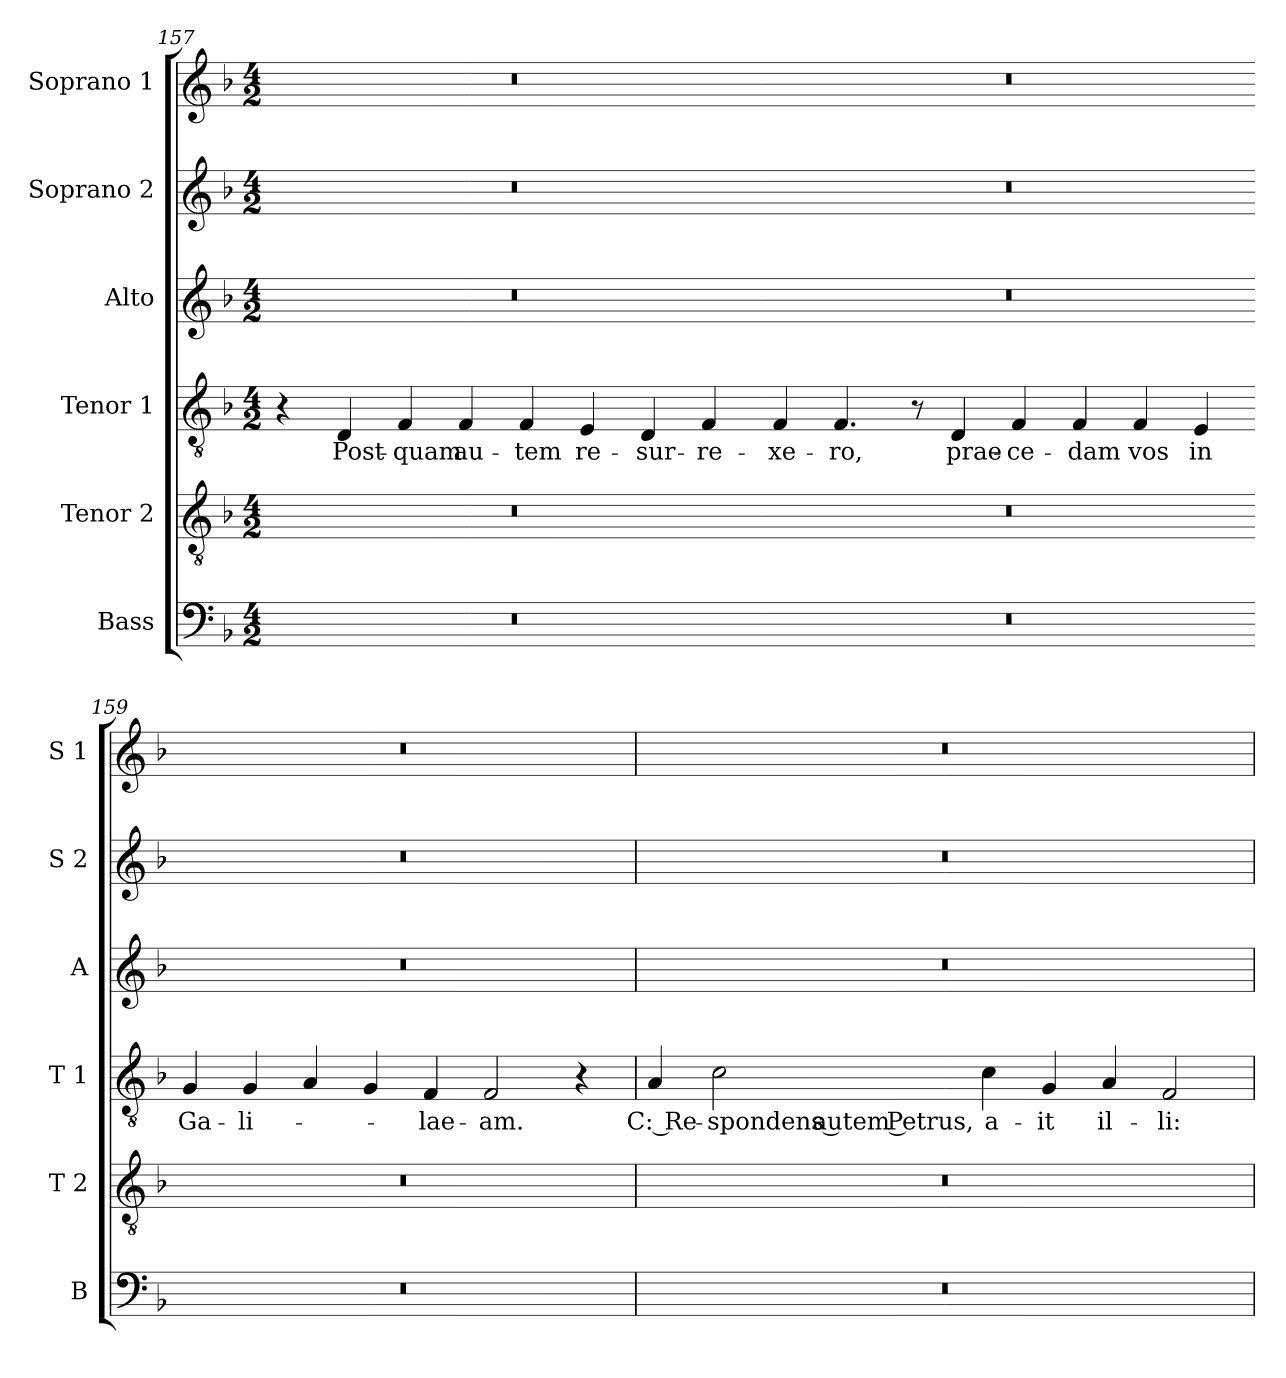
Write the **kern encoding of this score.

**kern	**kern	**kern	**text	**kern	**kern	**kern
*part6	*part5	*part4	*part4	*part3	*part2	*part1
*staff6	*staff5	*staff4	*staff4	*staff3	*staff2	*staff1
*I"Bass	*I"Tenor 2	*I"Tenor 1	*	*I"Alto	*I"Soprano 2	*I"Soprano 1
*I'B	*I'T 2	*I'T 1	*	*I'A	*I'S 2	*I'S 1
!!LO:LB:g=z
*clefF4	*clefGv2	*clefGv2	*	*clefG2	*clefG2	*clefG2
*k[b-]	*k[b-]	*k[b-]	*	*k[b-]	*k[b-]	*k[b-]
*F:	*F:	*F:	*	*F:	*F:	*F:
*M4/2	*M4/2	*M4/2	*	*M4/2	*M4/2	*M4/2
=157	=157	=157	=157	=157	=157	=157
0r	0r	4r	.	0r	0r	0r
!	!	!	!LO:LY:b	!	!	!
.	.	4D/	Post-	.	.	.
!	!	!	!LO:LY:b	!	!	!
.	.	4F/	-quam	.	.	.
!	!	!	!LO:LY:b	!	!	!
.	.	4F/	au-	.	.	.
!	!	!	!LO:LY:b	!	!	!
.	.	4F/	-tem	.	.	.
!	!	!	!LO:LY:b	!	!	!
.	.	4E/	re-	.	.	.
!	!	!	!LO:LY:b	!	!	!
.	.	4D/	-sur-	.	.	.
!	!	!	!LO:LY:b	!	!	!
.	.	4F/	-re-	.	.	.
=158-	=158-	=158-	=158-	=158-	=158-	=158-
!	!	!	!LO:LY:b	!	!	!
0r	0r	4F/	-xe-	0r	0r	0r
!	!	!	!LO:LY:b	!	!	!
.	.	4.F/	-ro,	.	.	.
.	.	8r	.	.	.	.
!	!	!	!LO:LY:b	!	!	!
.	.	4D/	prae-	.	.	.
!	!	!	!LO:LY:b	!	!	!
.	.	4F/	-ce-	.	.	.
!	!	!	!LO:LY:b	!	!	!
.	.	4F/	-dam	.	.	.
!	!	!	!LO:LY:b	!	!	!
.	.	4F/	vos	.	.	.
!	!	!	!LO:LY:b	!	!	!
.	.	4E/	in	.	.	.
=159-	=159-	=159-	=159-	=159-	=159-	=159-
!	!	!	!LO:LY:b	!	!	!
0r	0r	4G/	Ga-	0r	0r	0r
!	!	!	!LO:LY:b	!	!	!
.	.	4G/	-li-	.	.	.
.	.	4A/	.	.	.	.
.	.	4G/	.	.	.	.
!	!	!	!LO:LY:b	!	!	!
.	.	4F/	-lae-	.	.	.
!	!	!	!LO:LY:b	!	!	!
.	.	2F/	-am.	.	.	.
.	.	4r	.	.	.	.
!!LO:LB:g=z
=160	=160	=160	=160	=160	=160	=160
!	!	!	!LO:LY:b	!	!	!
0r	0r	4A/	C: Re-	0r	0r	0r
!	!	!	!LO:LY:b	!	!	!
.	.	2c\	-spondens autem Petrus,	.	.	.
!	!	!	!LO:LY:b	!	!	!
.	.	4c\	a-	.	.	.
!	!	!	!LO:LY:b	!	!	!
.	.	4G/	-it	.	.	.
!	!	!	!LO:LY:b	!	!	!
.	.	4A/	il-	.	.	.
!	!	!	!LO:LY:b	!	!	!
.	.	2F/	-li:	.	.	.
=	=	=	=	=	=	=
*-	*-	*-	*-	*-	*-	*-
